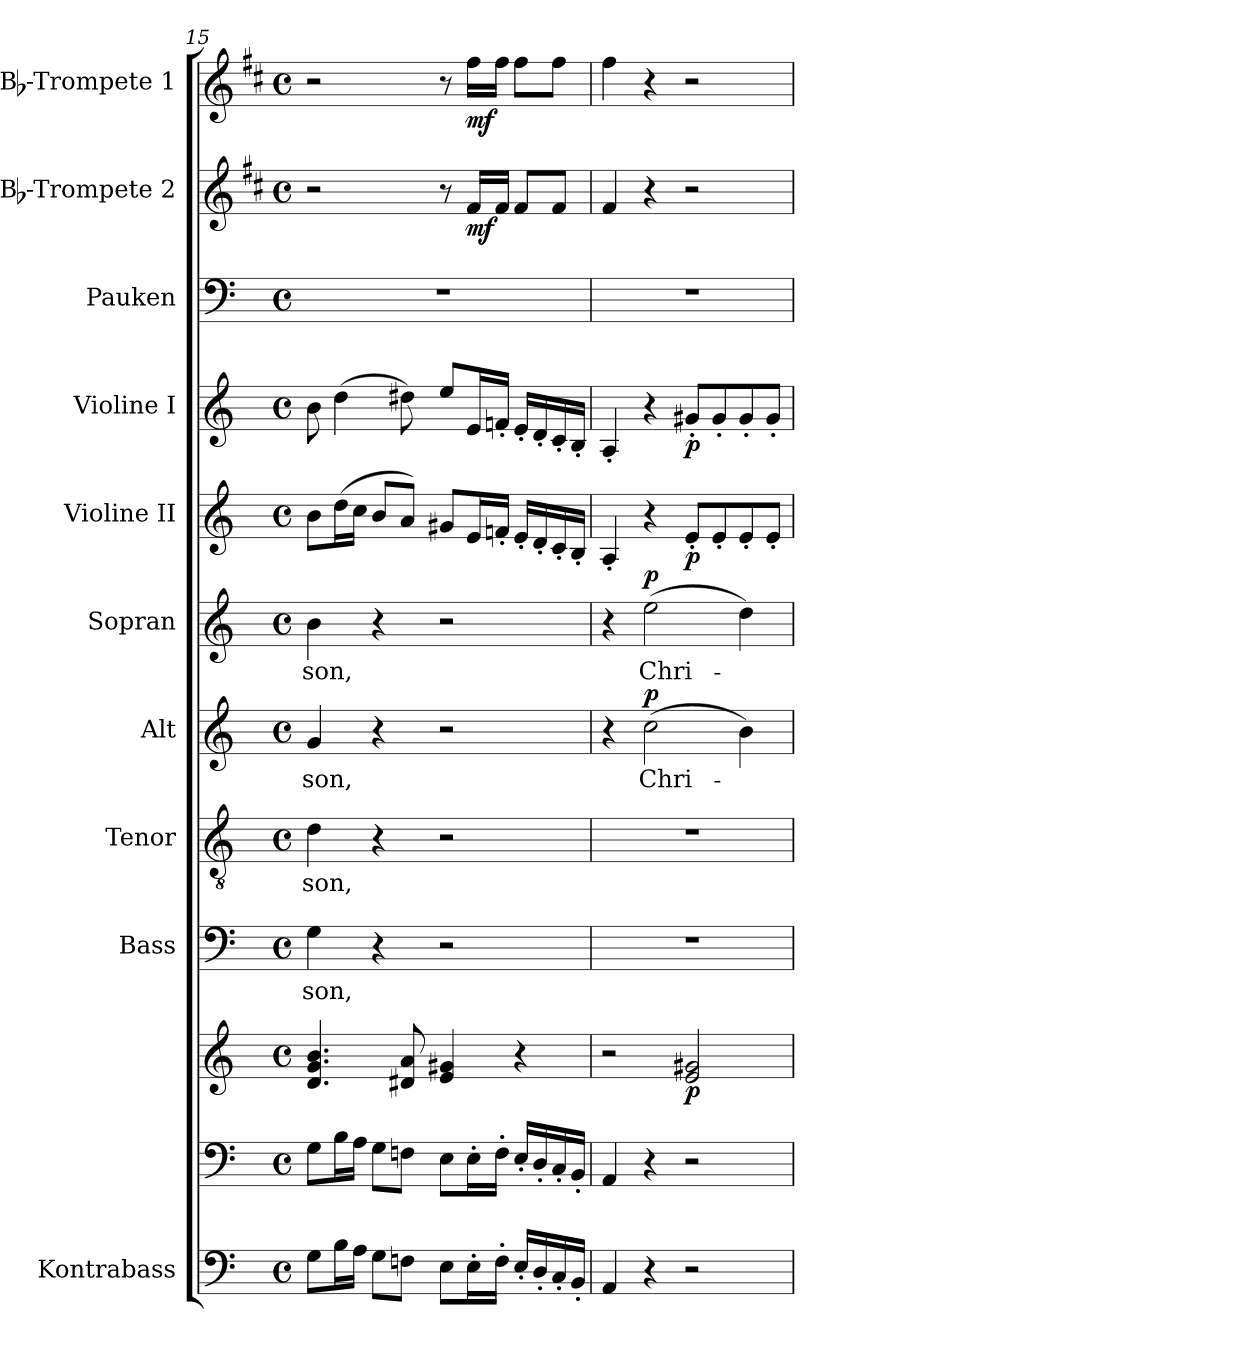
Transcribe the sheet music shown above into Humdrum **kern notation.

**kern	**kern	**kern	**dynam	**kern	**text	**kern	**text	**kern	**text	**dynam	**kern	**text	**dynam	**kern	**dynam	**kern	**dynam	**kern	**kern	**dynam	**kern	**dynam
*part11	*part10	*part10	*part10	*part9	*part9	*part8	*part8	*part7	*part7	*part7	*part6	*part6	*part6	*part5	*part5	*part4	*part4	*part3	*part2	*part2	*part1	*part1
*staff12	*staff11	*staff10	*staff10/11	*staff9	*staff9	*staff8	*staff8	*staff7	*staff7	*staff7	*staff6	*staff6	*staff6	*staff5	*staff5	*staff4	*staff4	*staff3	*staff2	*staff2	*staff1	*staff1
*I"Kontrabass	*	*	*	*I"Bass	*	*I"Tenor	*	*I"Alt	*	*	*I"Sopran	*	*	*I"Violine II	*	*I"Violine I	*	*I"Pauken	*I"Bb-Trompete 2	*	*I"Bb-Trompete 1	*
*I'Kb.	*	*	*	*I'B.	*	*I'T.	*	*I'A.	*	*	*I'S.	*	*	*I'Vl. II	*	*I'Vl. I	*	*I'Pk.	*I'Bb Trp. 2	*	*I'Bb Trp. 1	*
*clefF4	*clefF4	*clefG2	*	*clefF4	*	*clefGv2	*	*clefG2	*	*	*clefG2	*	*	*clefG2	*	*clefG2	*	*clefF4	*clefG2	*	*clefG2	*
*ITrd7c12	*	*	*	*	*	*	*	*	*	*	*	*	*	*	*	*	*	*	*ITrd1c2	*	*ITrd1c2	*
*k[]	*k[]	*k[]	*	*k[]	*	*k[]	*	*k[]	*	*	*k[]	*	*	*k[]	*	*k[]	*	*k[]	*k[]	*	*k[]	*
*C:	*C:	*C:	*	*C:	*	*C:	*	*C:	*	*	*C:	*	*	*C:	*	*C:	*	*C:	*C:	*	*C:	*
*M4/4	*M4/4	*M4/4	*	*M4/4	*	*M4/4	*	*M4/4	*	*	*M4/4	*	*	*M4/4	*	*M4/4	*	*M4/4	*M4/4	*	*M4/4	*
*met(c)	*met(c)	*met(c)	*	*met(c)	*	*met(c)	*	*met(c)	*	*	*met(c)	*	*	*met(c)	*	*met(c)	*	*met(c)	*met(c)	*	*met(c)	*
=15	=15	=15	=15	=15	=15	=15	=15	=15	=15	=15	=15	=15	=15	=15	=15	=15	=15	=15	=15	=15	=15	=15
!	!	!	!	!	!LO:LY:b	!	!LO:LY:b	!	!LO:LY:b	!	!	!LO:LY:b	!	!	!	!	!	!	!	!	!	!
8GG\L	8G\L	4.d/ 4.g/ 4.b/	.	4G\	-son,	4d\	-son,	4g/	-son,	.	4b\	-son,	.	8b\L	.	8b\	.	1r	2r	.	2r	.
16BB\L	16B\L	.	.	.	.	.	.	.	.	.	.	.	.	(>16dd\L	.	(>4dd\	.	.	.	.	.	.
16AA\JJ	16A\JJ	.	.	.	.	.	.	.	.	.	.	.	.	16cc\JJ	.	.	.	.	.	.	.	.
8GG\L	8G\L	.	.	4r	.	4r	.	4r	.	.	4r	.	.	8b/L	.	.	.	.	.	.	.	.
8FFn\J	8Fn\J	8d#X/ 8a/	.	.	.	.	.	.	.	.	.	.	.	8a/J)	.	8dd#X\)	.	.	.	.	.	.
8EE\L	8E\L	4e/ 4g#X/	.	2r	.	2r	.	2r	.	.	2r	.	.	8g#X/L	.	8ee/L	.	.	8r	.	8r	.
!	!	!	!	!	!	!	!	!	!	!	!	!	!	!	!	!	!	!	!	!LO:DY:b	!	!LO:DY:b
16EE'>\L	16E'>\L	.	.	.	.	.	.	.	.	.	.	.	.	16e/L	.	16e/L	.	.	16e/LL	mf	16ee\LL	mf
16FF'>\JJ	16F'>\JJ	.	.	.	.	.	.	.	.	.	.	.	.	16fn'</JJ	.	16fn'</JJ	.	.	16e/JJ	.	16ee\JJ	.
16EE'</LL	16E'</LL	4r	.	.	.	.	.	.	.	.	.	.	.	16e'</LL	.	16e'</LL	.	.	8e/L	.	8ee\L	.
16DD'</	16D'</	.	.	.	.	.	.	.	.	.	.	.	.	16d'</	.	16d'</	.	.	.	.	.	.
16CC'</	16C'</	.	.	.	.	.	.	.	.	.	.	.	.	16c'</	.	16c'</	.	.	8e/J	.	8ee\J	.
16BBB'</JJ	16BB'</JJ	.	.	.	.	.	.	.	.	.	.	.	.	16B'</JJ	.	16B'</JJ	.	.	.	.	.	.
=16	=16	=16	=16	=16	=16	=16	=16	=16	=16	=16	=16	=16	=16	=16	=16	=16	=16	=16	=16	=16	=16	=16
4AAA/	4AA/	2r	.	1r	.	1r	.	4r	.	.	4r	.	.	4A'</	.	4A'</	.	1r	4e/	.	4ee\	.
!	!	!	!	!	!	!	!	!	!LO:LY:b	!LO:DY:a	!	!LO:LY:b	!LO:DY:a	!	!	!	!	!	!	!	!	!
4r	4r	.	.	.	.	.	.	(>2cc\	Chri-	p	(>2ee\	Chri-	p	4r	.	4r	.	.	4r	.	4r	.
!	!	!	!LO:DY:b	!	!	!	!	!	!	!	!	!	!	!	!LO:DY:b	!	!LO:DY:b	!	!	!	!	!
2r	2r	2e/ 2g#X/	p	.	.	.	.	.	.	.	.	.	.	8e'</L	p	8g#X'</L	p	.	2r	.	2r	.
.	.	.	.	.	.	.	.	.	.	.	.	.	.	8e'</	.	8g#'</	.	.	.	.	.	.
.	.	.	.	.	.	.	.	4b\)	.	.	4dd\)	.	.	8e'</	.	8g#'</	.	.	.	.	.	.
.	.	.	.	.	.	.	.	.	.	.	.	.	.	8e'</J	.	8g#'</J	.	.	.	.	.	.
=	=	=	=	=	=	=	=	=	=	=	=	=	=	=	=	=	=	=	=	=	=	=
*-	*-	*-	*-	*-	*-	*-	*-	*-	*-	*-	*-	*-	*-	*-	*-	*-	*-	*-	*-	*-	*-	*-
